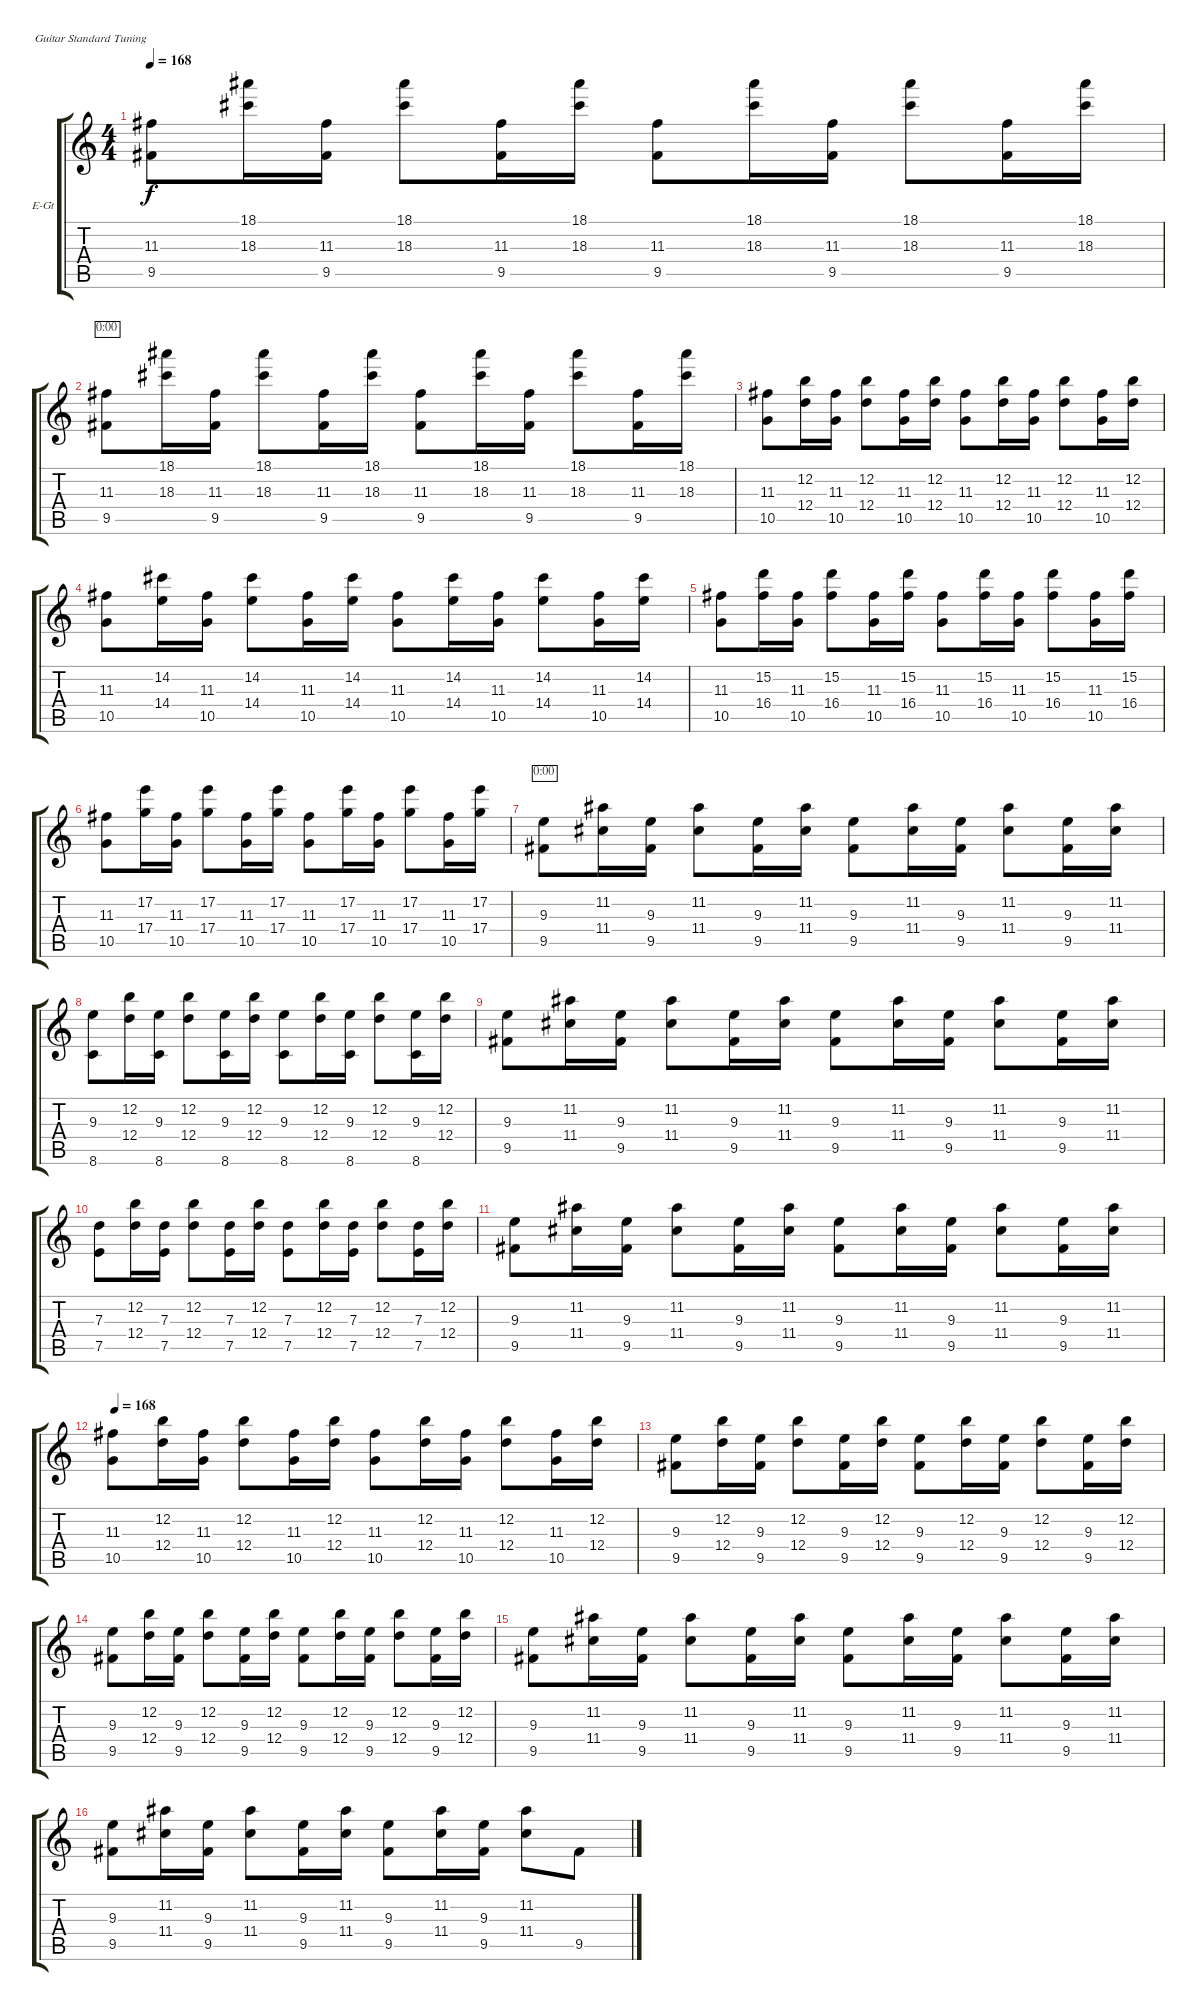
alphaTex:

\bracketExtendMode groupsimilarinstruments
\firstSystemTrackNameOrientation horizontal
\otherSystemsTrackNameOrientation horizontal
\track ("Piste 1" "E-Gt") {instrument electricguitarjazz}
\staff {score tabs}
\tuning (E4 B3 G3 D3 A2 E2)
\ts (4 4)
\tempo 168
\clef g2
\ks c
(11.3 9.5).8{dy f} (18.1 18.3).16 (11.3 9.5).16 (18.1 18.3).8 (11.3 9.5).16 (18.1 18.3).16 (11.3 9.5).8 (18.1 18.3).16 (11.3 9.5).16 (18.1 18.3).8 (11.3 9.5).16 (18.1 18.3).16 |
(11.3 9.5).8{timer} (18.1 18.3).16 (11.3 9.5).16 (18.1 18.3).8 (11.3 9.5).16 (18.1 18.3).16 (11.3 9.5).8 (18.1 18.3).16 (11.3 9.5).16 (18.1 18.3).8 (11.3 9.5).16 (18.1 18.3).16 |
(11.3 10.5).8 (12.2 12.4).16 (11.3 10.5).16 (12.2 12.4).8 (11.3 10.5).16 (12.2 12.4).16 (11.3 10.5).8 (12.2 12.4).16 (11.3 10.5).16 (12.2 12.4).8 (11.3 10.5).16 (12.2 12.4).16 |
(11.3 10.5).8 (14.2 14.4).16 (11.3 10.5).16 (14.2 14.4).8 (11.3 10.5).16 (14.2 14.4).16 (11.3 10.5).8 (14.2 14.4).16 (11.3 10.5).16 (14.2 14.4).8 (11.3 10.5).16 (14.2 14.4).16 |
(11.3 10.5).8 (15.2 16.4).16 (11.3 10.5).16 (15.2 16.4).8 (11.3 10.5).16 (15.2 16.4).16 (11.3 10.5).8 (15.2 16.4).16 (11.3 10.5).16 (15.2 16.4).8 (11.3 10.5).16 (15.2 16.4).16 |
(11.3 10.5).8 (17.2 17.4).16 (11.3 10.5).16 (17.2 17.4).8 (11.3 10.5).16 (17.2 17.4).16 (11.3 10.5).8 (17.2 17.4).16 (11.3 10.5).16 (17.2 17.4).8 (11.3 10.5).16 (17.2 17.4).16 |
(9.3 9.5).8{timer} (11.2 11.4).16 (9.3 9.5).16 (11.2 11.4).8 (9.3 9.5).16 (11.2 11.4).16 (9.3 9.5).8 (11.2 11.4).16 (9.3 9.5).16 (11.2 11.4).8 (9.3 9.5).16 (11.2 11.4).16 |
(9.3 8.6).8 (12.2 12.4).16 (9.3 8.6).16 (12.2 12.4).8 (9.3 8.6).16 (12.2 12.4).16 (9.3 8.6).8 (12.2 12.4).16 (9.3 8.6).16 (12.2 12.4).8 (9.3 8.6).16 (12.2 12.4).16 |
(9.3 9.5).8 (11.2 11.4).16 (9.3 9.5).16 (11.2 11.4).8 (9.3 9.5).16 (11.2 11.4).16 (9.3 9.5).8 (11.2 11.4).16 (9.3 9.5).16 (11.2 11.4).8 (9.3 9.5).16 (11.2 11.4).16 |
(7.3 7.5).8 (12.2 12.4).16 (7.3 7.5).16 (12.2 12.4).8 (7.3 7.5).16 (12.2 12.4).16 (7.3 7.5).8 (12.2 12.4).16 (7.3 7.5).16 (12.2 12.4).8 (7.3 7.5).16 (12.2 12.4).16 |
(9.3 9.5).8 (11.2 11.4).16 (9.3 9.5).16 (11.2 11.4).8 (9.3 9.5).16 (11.2 11.4).16 (9.3 9.5).8 (11.2 11.4).16 (9.3 9.5).16 (11.2 11.4).8 (9.3 9.5).16 (11.2 11.4).16 |
\tempo (168 0.00625)
(11.3 10.5).8 (12.2 12.4).16 (11.3 10.5).16 (12.2 12.4).8 (11.3 10.5).16 (12.2 12.4).16 (11.3 10.5).8 (12.2 12.4).16 (11.3 10.5).16 (12.2 12.4).8 (11.3 10.5).16 (12.2 12.4).16 |
(9.3 9.5).8 (12.2 12.4).16 (9.3 9.5).16 (12.2 12.4).8 (9.3 9.5).16 (12.2 12.4).16 (9.3 9.5).8 (12.2 12.4).16 (9.3 9.5).16 (12.2 12.4).8 (9.3 9.5).16 (12.2 12.4).16 |
(9.3 9.5).8 (12.2 12.4).16 (9.3 9.5).16 (12.2 12.4).8 (9.3 9.5).16 (12.2 12.4).16 (9.3 9.5).8 (12.2 12.4).16 (9.3 9.5).16 (12.2 12.4).8 (9.3 9.5).16 (12.2 12.4).16 |
(9.3 9.5).8 (11.2 11.4).16 (9.3 9.5).16 (11.2 11.4).8 (9.3 9.5).16 (11.2 11.4).16 (9.3 9.5).8 (11.2 11.4).16 (9.3 9.5).16 (11.2 11.4).8 (9.3 9.5).16 (11.2 11.4).16 |
(9.3 9.5).8 (11.2 11.4).16 (9.3 9.5).16 (11.2 11.4).8 (9.3 9.5).16 (11.2 11.4).16 (9.3 9.5).8 (11.2 11.4).16 (9.3 9.5).16 (11.2 11.4).8 9.5.8
